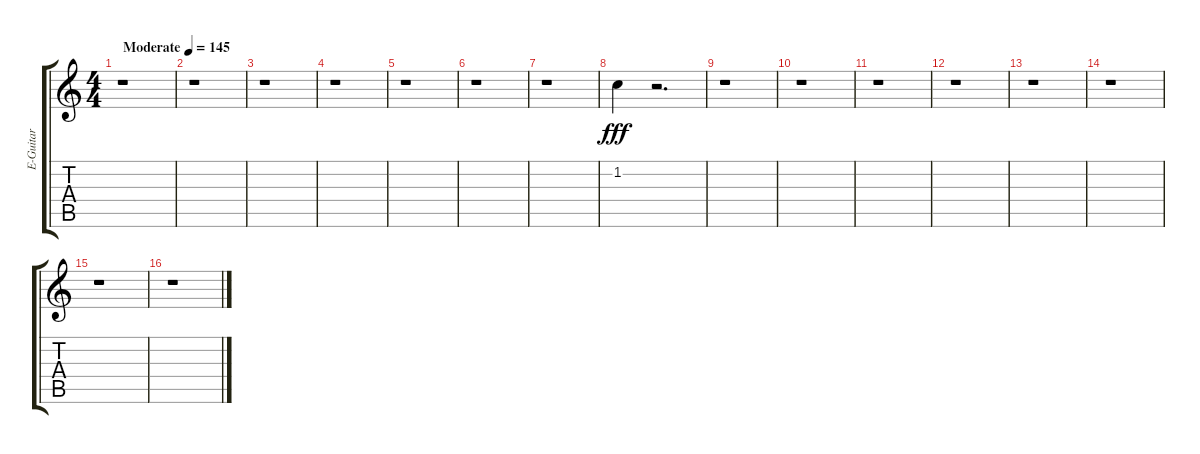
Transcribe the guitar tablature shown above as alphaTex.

\track ("E-Guitar" "E-Guitar") {instrument electricguitarjazz}
\staff {score tabs}
\tuning (E4 B3 G3 D3 A2 E2) {hide}
\ts (4 4)
\tempo (145 "Moderate")
\clef g2
\ks c
r.1{dy fff instrument electricguitarjazz} |
r.1 |
r.1 |
r.1 |
r.1 |
r.1 |
r.1 |
1.2.4 r.2{d} |
r.1 |
r.1 |
r.1 |
r.1 |
r.1 |
r.1 |
r.1 |
r.1
